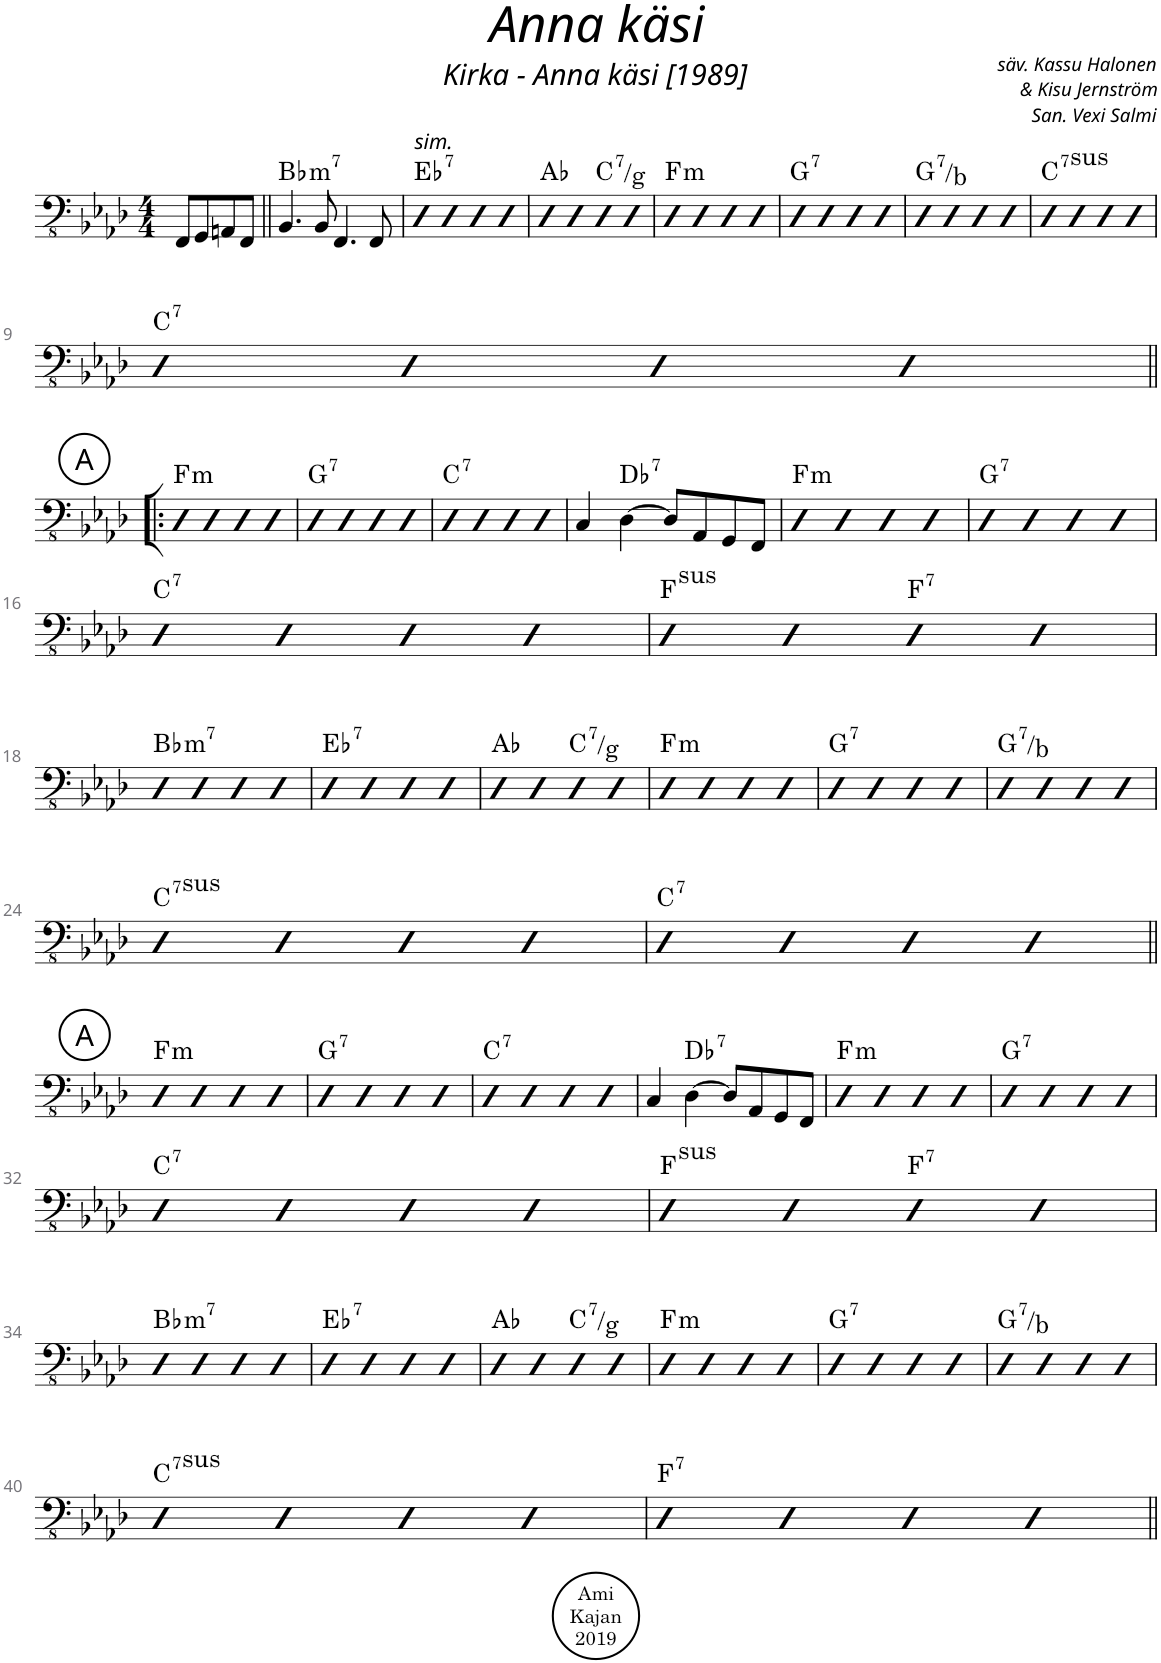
**kern	**harte
*part1	*part1
*staff1	*
*I"Acoustic Bass	*
*I'Bass	*
*clefFv4	*
*k[b-e-a-d-]	*
*M4/4	*
=1	=1
8FFF/L	.
8GGG/	.
8AAAn/	.
8FFF/J	.
=2||	=2||
!	!LO:H:kt=m7
4.BBB-/	Bb:min7
8BBB-/	.
4.FFF/	.
8FFF/	.
=3	=3
!LO:TX:a:i:t=sim.	!LO:H:kt=7
4CC	Eb:7
4CC	.
4CC	.
4CC	.
=4	=4
4CC	Ab:maj
4CC	.
!	!LO:H:kt=7
4CC	C:7/5
4CC	.
=5	=5
!	!LO:H:kt=m
4CC	F:min
4CC	.
4CC	.
4CC	.
=6	=6
!	!LO:H:kt=7
4CC	G:7
4CC	.
4CC	.
4CC	.
=7	=7
!	!LO:H:kt=7
4CC	G:7/3
4CC	.
4CC	.
4CC	.
=8	=8
!	!LO:H:kt=7sus
4CC	C:sus4(7)
4CC	.
4CC	.
4CC	.
!!LO:LB:g=z
=9	=9
!	!LO:H:kt=7
4CC	C:7
4CC	.
4CC	.
4CC	.
!!LO:LB:g=z
!!LO:REH:place=s1:a:cj:enc=circle:fs=14:t=A
=10!|:	=10!|:
!	!LO:H:kt=m
4CC	F:min
4CC	.
4CC	.
4CC	.
=11	=11
!	!LO:H:kt=7
4CC	G:7
4CC	.
4CC	.
4CC	.
=12	=12
!	!LO:H:kt=7
4CC	C:7
4CC	.
4CC	.
4CC	.
=13	=13
4CC/	.
!	!LO:H:kt=7
[4DD-\	Db:7
8DD-/L]	.
8AAA-/	.
8GGG/	.
8FFF/J	.
=14	=14
!	!LO:H:kt=m
4CC	F:min
4CC	.
4CC	.
4CC	.
=15	=15
!	!LO:H:kt=7
4CC	G:7
4CC	.
4CC	.
4CC	.
!!LO:LB:g=z
=16	=16
!	!LO:H:kt=7
4CC	C:7
4CC	.
4CC	.
4CC	.
=17	=17
!	!LO:H:kt=sus
4CC	F:sus4
4CC	.
!	!LO:H:kt=7
4CC	F:7
4CC	.
!!LO:LB:g=z
=18	=18
!	!LO:H:kt=m7
4CC	Bb:min7
4CC	.
4CC	.
4CC	.
=19	=19
!	!LO:H:kt=7
4CC	Eb:7
4CC	.
4CC	.
4CC	.
=20	=20
4CC	Ab:maj
4CC	.
!	!LO:H:kt=7
4CC	C:7/5
4CC	.
=21	=21
!	!LO:H:kt=m
4CC	F:min
4CC	.
4CC	.
4CC	.
=22	=22
!	!LO:H:kt=7
4CC	G:7
4CC	.
4CC	.
4CC	.
=23	=23
!	!LO:H:kt=7
4CC	G:7/3
4CC	.
4CC	.
4CC	.
!!LO:LB:g=z
=24	=24
!	!LO:H:kt=7sus
4CC	C:sus4(7)
4CC	.
4CC	.
4CC	.
=25	=25
!	!LO:H:kt=7
4CC	C:7
4CC	.
4CC	.
4CC	.
!!LO:LB:g=z
!!LO:REH:place=s1:a:cj:enc=circle:fs=14:t=A
=26||	=26||
!	!LO:H:kt=m
4CC	F:min
4CC	.
4CC	.
4CC	.
=27	=27
!	!LO:H:kt=7
4CC	G:7
4CC	.
4CC	.
4CC	.
=28	=28
!	!LO:H:kt=7
4CC	C:7
4CC	.
4CC	.
4CC	.
=29	=29
4CC/	.
!	!LO:H:kt=7
[4DD-\	Db:7
8DD-/L]	.
8AAA-/	.
8GGG/	.
8FFF/J	.
=30	=30
!	!LO:H:kt=m
4CC	F:min
4CC	.
4CC	.
4CC	.
=31	=31
!	!LO:H:kt=7
4CC	G:7
4CC	.
4CC	.
4CC	.
!!LO:LB:g=z
=32	=32
!	!LO:H:kt=7
4CC	C:7
4CC	.
4CC	.
4CC	.
=33	=33
!	!LO:H:kt=sus
4CC	F:sus4
4CC	.
!	!LO:H:kt=7
4CC	F:7
4CC	.
!!LO:LB:g=z
=34	=34
!	!LO:H:kt=m7
4CC	Bb:min7
4CC	.
4CC	.
4CC	.
=35	=35
!	!LO:H:kt=7
4CC	Eb:7
4CC	.
4CC	.
4CC	.
=36	=36
4CC	Ab:maj
4CC	.
!	!LO:H:kt=7
4CC	C:7/5
4CC	.
=37	=37
!	!LO:H:kt=m
4CC	F:min
4CC	.
4CC	.
4CC	.
=38	=38
!	!LO:H:kt=7
4CC	G:7
4CC	.
4CC	.
4CC	.
=39	=39
!	!LO:H:kt=7
4CC	G:7/3
4CC	.
4CC	.
4CC	.
!!LO:LB:g=z
=40	=40
!	!LO:H:kt=7sus
4CC	C:sus4(7)
4CC	.
4CC	.
4CC	.
=41	=41
!	!LO:H:kt=7
4CC	F:7
4CC	.
4CC	.
4CC	.
=||	=||
*-	*-
